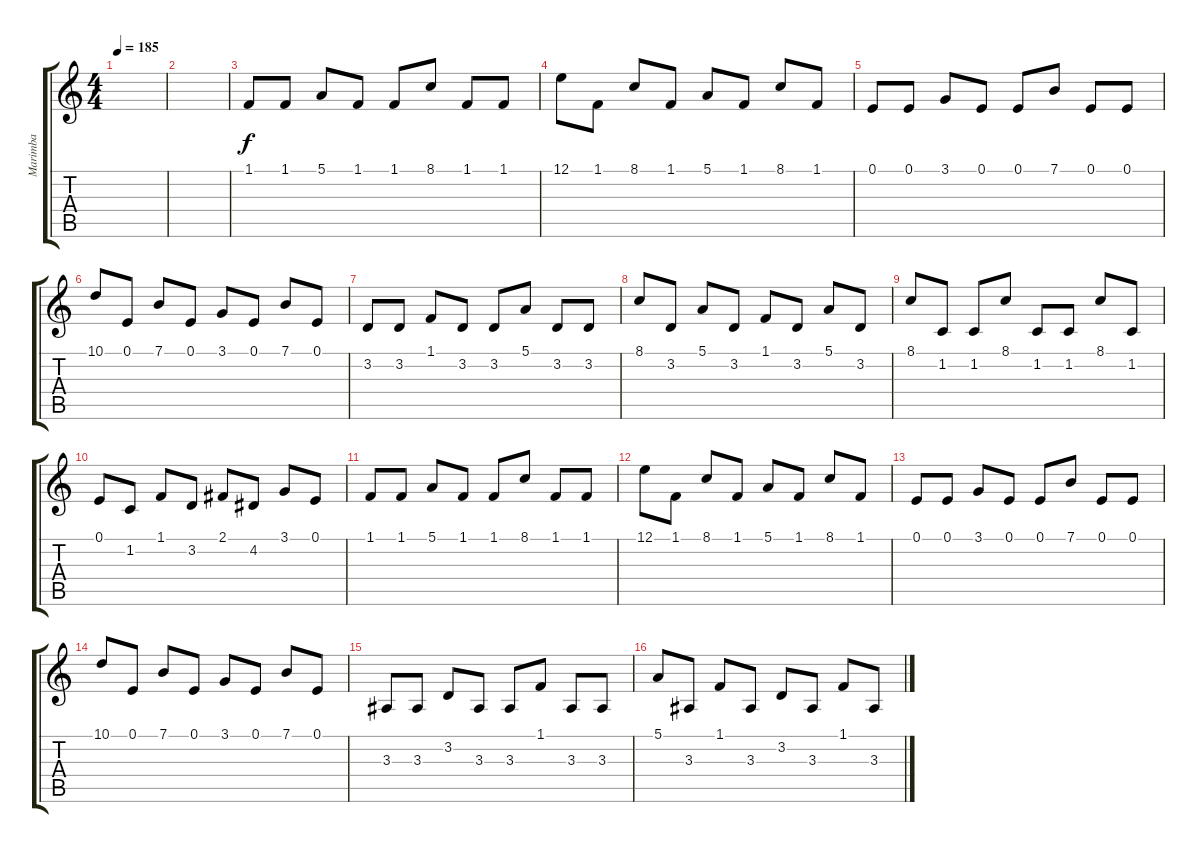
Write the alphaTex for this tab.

\track ("Marimba" "Marimba") {instrument marimba}
\staff {score tabs}
\tuning (E4 B3 G3 D3 A2 E2) {hide}
\ts (4 4)
\tempo 185
\clef g2
\ks c
|
|
1.1.8 1.1.8 5.1.8 1.1.8 1.1.8 8.1.8 1.1.8 1.1.8 |
12.1.8 1.1.8 8.1.8 1.1.8 5.1.8 1.1.8 8.1.8 1.1.8 |
0.1.8 0.1.8 3.1.8 0.1.8 0.1.8 7.1.8 0.1.8 0.1.8 |
10.1.8 0.1.8 7.1.8 0.1.8 3.1.8 0.1.8 7.1.8 0.1.8 |
3.2.8 3.2.8 1.1.8 3.2.8 3.2.8 5.1.8 3.2.8 3.2.8 |
8.1.8 3.2.8 5.1.8 3.2.8 1.1.8 3.2.8 5.1.8 3.2.8 |
8.1.8 1.2.8 1.2.8 8.1.8 1.2.8 1.2.8 8.1.8 1.2.8 |
0.1.8 1.2.8 1.1.8 3.2.8 2.1.8 4.2.8 3.1.8 0.1.8 |
1.1.8 1.1.8 5.1.8 1.1.8 1.1.8 8.1.8 1.1.8 1.1.8 |
12.1.8 1.1.8 8.1.8 1.1.8 5.1.8 1.1.8 8.1.8 1.1.8 |
0.1.8 0.1.8 3.1.8 0.1.8 0.1.8 7.1.8 0.1.8 0.1.8 |
10.1.8 0.1.8 7.1.8 0.1.8 3.1.8 0.1.8 7.1.8 0.1.8 |
3.3.8 3.3.8 3.2.8 3.3.8 3.3.8 1.1.8 3.3.8 3.3.8 |
5.1.8 3.3.8 1.1.8 3.3.8 3.2.8 3.3.8 1.1.8 3.3.8
